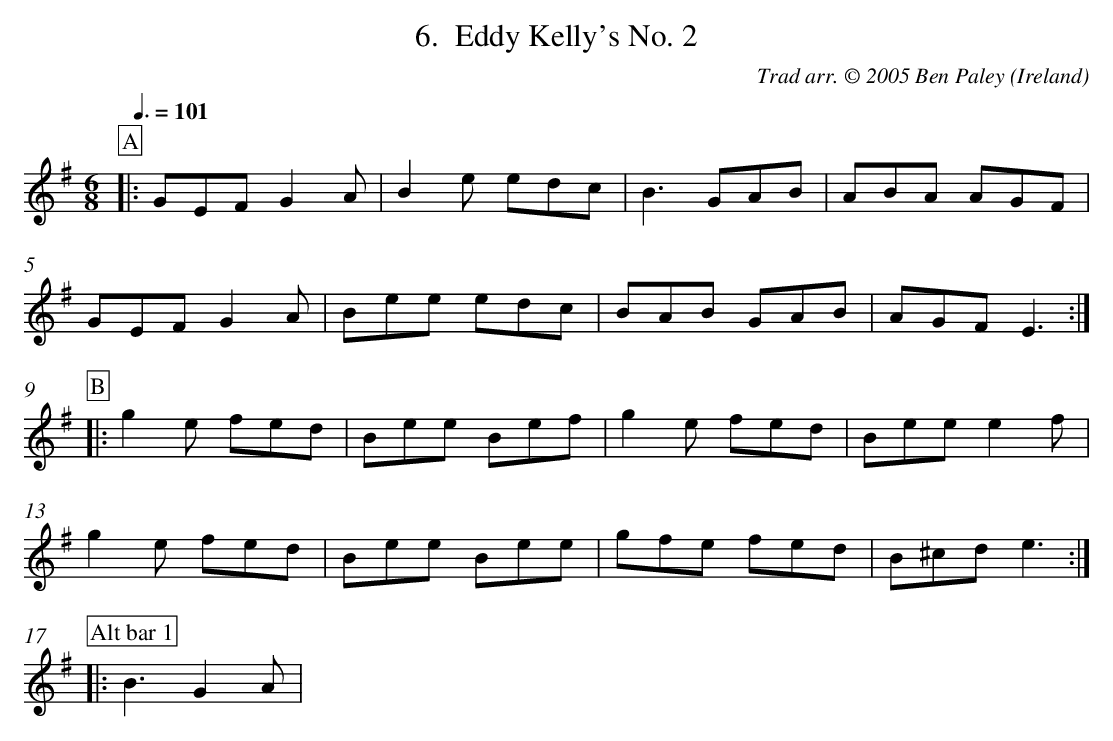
X:1
T:Eddy Kelly's No. 2
L:1/8
M:6/8
C:Trad arr. © 2005 Ben Paley
O:Ireland
Q:3/8=101
K:E Aeolian
P:A
|: GEF G2 A | B2 e edc | B3 GAB | ABA AGF |
GEF G2 A | Bee edc | BAB GAB | AGF E3 :|
P:B
|: g2 e fed | Bee Bef | g2 e fed | Bee e2 f |
g2 e fed | Bee Bee | gfe fed | B^cd e3 :|
P:Alt bar 1
|: B3 G2 A |
